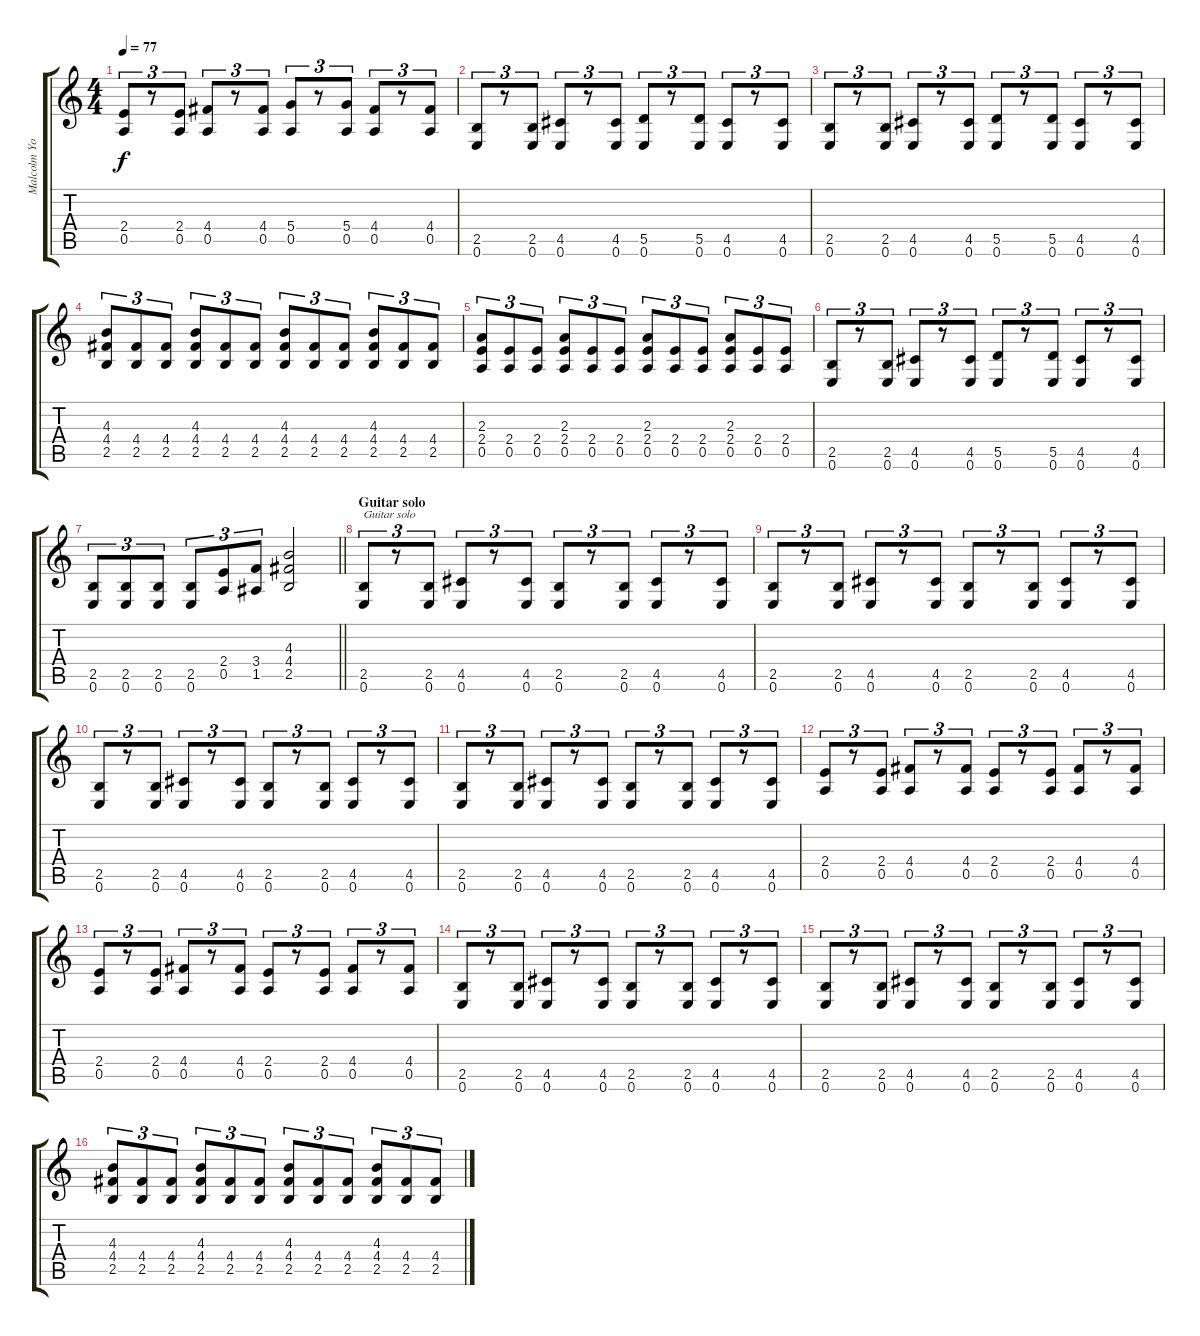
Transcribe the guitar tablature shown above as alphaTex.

\track ("Malcolm Young" "Malcolm Yo") {instrument overdrivenguitar}
\staff {score tabs}
\tuning (E4 B3 G3 D3 A2 E2) {hide}
\ts (4 4)
\tempo 77
\clef g2
\ks c
(2.4 0.5).8{tu (3 2) dy f} r.8{tu (3 2)} (2.4 0.5).8{tu (3 2)} (4.4 0.5).8{tu (3 2)} r.8{tu (3 2)} (4.4 0.5).8{tu (3 2)} (5.4 0.5).8{tu (3 2)} r.8{tu (3 2)} (5.4 0.5).8{tu (3 2)} (4.4 0.5).8{tu (3 2)} r.8{tu (3 2)} (4.4 0.5).8{tu (3 2)} |
(2.5 0.6).8{tu (3 2)} r.8{tu (3 2)} (2.5 0.6).8{tu (3 2)} (4.5 0.6).8{tu (3 2)} r.8{tu (3 2)} (4.5 0.6).8{tu (3 2)} (5.5 0.6).8{tu (3 2)} r.8{tu (3 2)} (5.5 0.6).8{tu (3 2)} (4.5 0.6).8{tu (3 2)} r.8{tu (3 2)} (4.5 0.6).8{tu (3 2)} |
(2.5 0.6).8{tu (3 2)} r.8{tu (3 2)} (2.5 0.6).8{tu (3 2)} (4.5 0.6).8{tu (3 2)} r.8{tu (3 2)} (4.5 0.6).8{tu (3 2)} (5.5 0.6).8{tu (3 2)} r.8{tu (3 2)} (5.5 0.6).8{tu (3 2)} (4.5 0.6).8{tu (3 2)} r.8{tu (3 2)} (4.5 0.6).8{tu (3 2)} |
(4.3 4.4 2.5).8{tu (3 2)} (4.4 2.5).8{tu (3 2)} (4.4 2.5).8{tu (3 2)} (4.3 4.4 2.5).8{tu (3 2)} (4.4 2.5).8{tu (3 2)} (4.4 2.5).8{tu (3 2)} (4.3 4.4 2.5).8{tu (3 2)} (4.4 2.5).8{tu (3 2)} (4.4 2.5).8{tu (3 2)} (4.3 4.4 2.5).8{tu (3 2)} (4.4 2.5).8{tu (3 2)} (4.4 2.5).8{tu (3 2)} |
(2.3 2.4 0.5).8{tu (3 2)} (2.4 0.5).8{tu (3 2)} (2.4 0.5).8{tu (3 2)} (2.3 2.4 0.5).8{tu (3 2)} (2.4 0.5).8{tu (3 2)} (2.4 0.5).8{tu (3 2)} (2.3 2.4 0.5).8{tu (3 2)} (2.4 0.5).8{tu (3 2)} (2.4 0.5).8{tu (3 2)} (2.3 2.4 0.5).8{tu (3 2)} (2.4 0.5).8{tu (3 2)} (2.4 0.5).8{tu (3 2)} |
(2.5 0.6).8{tu (3 2)} r.8{tu (3 2)} (2.5 0.6).8{tu (3 2)} (4.5 0.6).8{tu (3 2)} r.8{tu (3 2)} (4.5 0.6).8{tu (3 2)} (5.5 0.6).8{tu (3 2)} r.8{tu (3 2)} (5.5 0.6).8{tu (3 2)} (4.5 0.6).8{tu (3 2)} r.8{tu (3 2)} (4.5 0.6).8{tu (3 2)} |
\barLineRight lightlight
(2.5 0.6).8{tu (3 2)} (2.5 0.6).8{tu (3 2)} (2.5 0.6).8{tu (3 2)} (2.5 0.6).8{tu (3 2)} (2.4 0.5).8{tu (3 2)} (3.4 1.5).8{tu (3 2)} (4.3 4.4 2.5).2 |
\section ("" "Guitar solo")
(2.5 0.6).8{tu (3 2) txt "Guitar solo"} r.8{tu (3 2)} (2.5 0.6).8{tu (3 2)} (4.5 0.6).8{tu (3 2)} r.8{tu (3 2)} (4.5 0.6).8{tu (3 2)} (2.5 0.6).8{tu (3 2)} r.8{tu (3 2)} (2.5 0.6).8{tu (3 2)} (4.5 0.6).8{tu (3 2)} r.8{tu (3 2)} (4.5 0.6).8{tu (3 2)} |
(2.5 0.6).8{tu (3 2)} r.8{tu (3 2)} (2.5 0.6).8{tu (3 2)} (4.5 0.6).8{tu (3 2)} r.8{tu (3 2)} (4.5 0.6).8{tu (3 2)} (2.5 0.6).8{tu (3 2)} r.8{tu (3 2)} (2.5 0.6).8{tu (3 2)} (4.5 0.6).8{tu (3 2)} r.8{tu (3 2)} (4.5 0.6).8{tu (3 2)} |
(2.5 0.6).8{tu (3 2)} r.8{tu (3 2)} (2.5 0.6).8{tu (3 2)} (4.5 0.6).8{tu (3 2)} r.8{tu (3 2)} (4.5 0.6).8{tu (3 2)} (2.5 0.6).8{tu (3 2)} r.8{tu (3 2)} (2.5 0.6).8{tu (3 2)} (4.5 0.6).8{tu (3 2)} r.8{tu (3 2)} (4.5 0.6).8{tu (3 2)} |
(2.5 0.6).8{tu (3 2)} r.8{tu (3 2)} (2.5 0.6).8{tu (3 2)} (4.5 0.6).8{tu (3 2)} r.8{tu (3 2)} (4.5 0.6).8{tu (3 2)} (2.5 0.6).8{tu (3 2)} r.8{tu (3 2)} (2.5 0.6).8{tu (3 2)} (4.5 0.6).8{tu (3 2)} r.8{tu (3 2)} (4.5 0.6).8{tu (3 2)} |
(2.4 0.5).8{tu (3 2)} r.8{tu (3 2)} (2.4 0.5).8{tu (3 2)} (4.4 0.5).8{tu (3 2)} r.8{tu (3 2)} (4.4 0.5).8{tu (3 2)} (2.4 0.5).8{tu (3 2)} r.8{tu (3 2)} (2.4 0.5).8{tu (3 2)} (4.4 0.5).8{tu (3 2)} r.8{tu (3 2)} (4.4 0.5).8{tu (3 2)} |
(2.4 0.5).8{tu (3 2)} r.8{tu (3 2)} (2.4 0.5).8{tu (3 2)} (4.4 0.5).8{tu (3 2)} r.8{tu (3 2)} (4.4 0.5).8{tu (3 2)} (2.4 0.5).8{tu (3 2)} r.8{tu (3 2)} (2.4 0.5).8{tu (3 2)} (4.4 0.5).8{tu (3 2)} r.8{tu (3 2)} (4.4 0.5).8{tu (3 2)} |
(2.5 0.6).8{tu (3 2)} r.8{tu (3 2)} (2.5 0.6).8{tu (3 2)} (4.5 0.6).8{tu (3 2)} r.8{tu (3 2)} (4.5 0.6).8{tu (3 2)} (2.5 0.6).8{tu (3 2)} r.8{tu (3 2)} (2.5 0.6).8{tu (3 2)} (4.5 0.6).8{tu (3 2)} r.8{tu (3 2)} (4.5 0.6).8{tu (3 2)} |
(2.5 0.6).8{tu (3 2)} r.8{tu (3 2)} (2.5 0.6).8{tu (3 2)} (4.5 0.6).8{tu (3 2)} r.8{tu (3 2)} (4.5 0.6).8{tu (3 2)} (2.5 0.6).8{tu (3 2)} r.8{tu (3 2)} (2.5 0.6).8{tu (3 2)} (4.5 0.6).8{tu (3 2)} r.8{tu (3 2)} (4.5 0.6).8{tu (3 2)} |
(4.3 4.4 2.5).8{tu (3 2)} (4.4 2.5).8{tu (3 2)} (4.4 2.5).8{tu (3 2)} (4.3 4.4 2.5).8{tu (3 2)} (4.4 2.5).8{tu (3 2)} (4.4 2.5).8{tu (3 2)} (4.3 4.4 2.5).8{tu (3 2)} (4.4 2.5).8{tu (3 2)} (4.4 2.5).8{tu (3 2)} (4.3 4.4 2.5).8{tu (3 2)} (4.4 2.5).8{tu (3 2)} (4.4 2.5).8{tu (3 2)}
